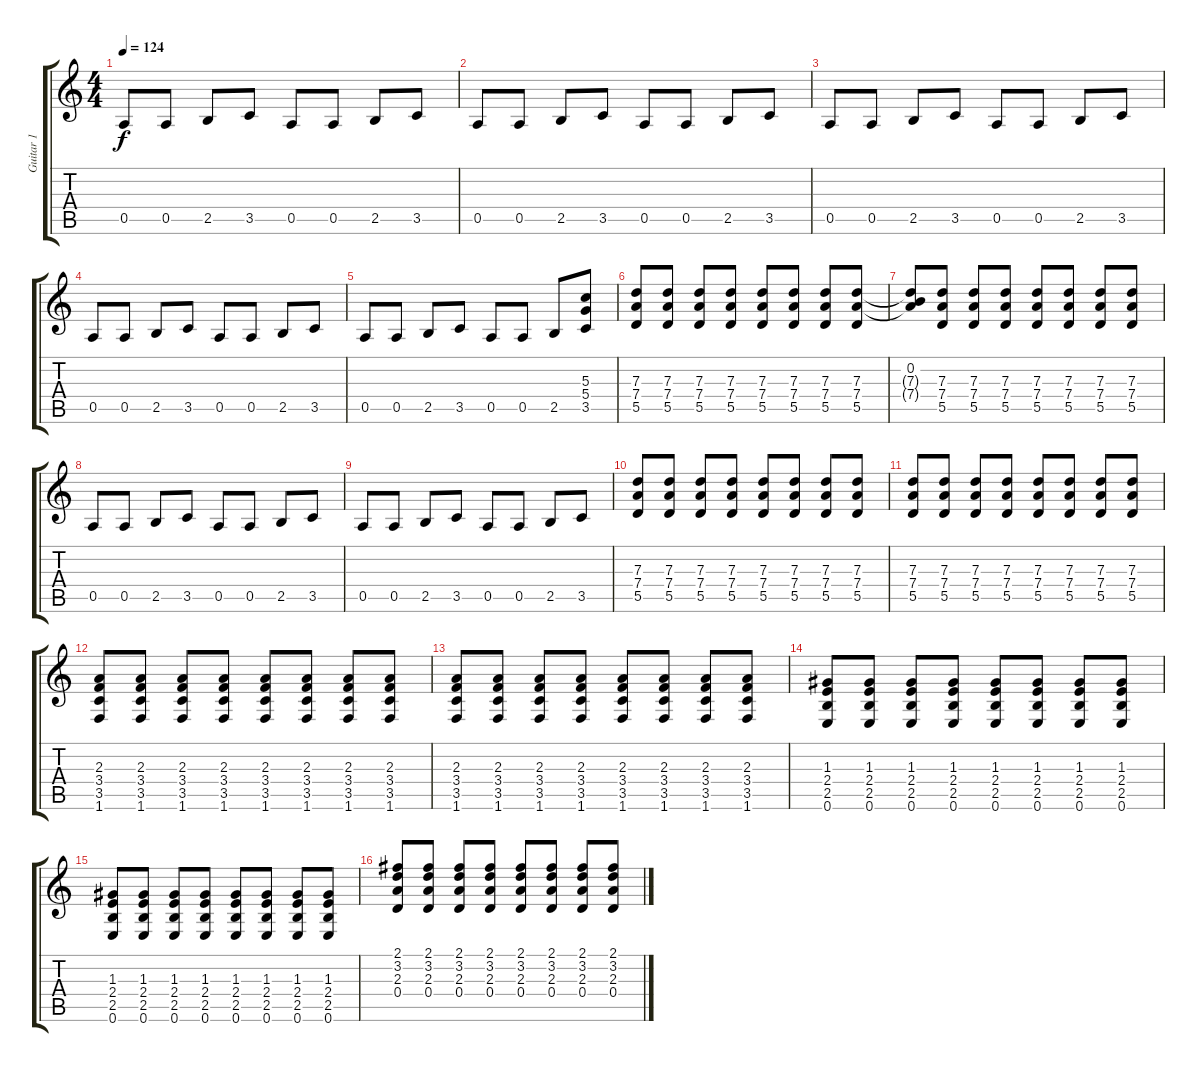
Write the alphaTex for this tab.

\track ("Guitar 1" "Guitar 1") {instrument distortionguitar}
\staff {score tabs}
\tuning (E4 B3 G3 D3 A2 E2) {hide}
\ts (4 4)
\tempo 124
\clef g2
\ks c
0.5.8{dy f} 0.5.8 2.5.8 3.5.8 0.5.8 0.5.8 2.5.8 3.5.8 |
0.5.8 0.5.8 2.5.8 3.5.8 0.5.8 0.5.8 2.5.8 3.5.8 |
0.5.8 0.5.8 2.5.8 3.5.8 0.5.8 0.5.8 2.5.8 3.5.8 |
0.5.8 0.5.8 2.5.8 3.5.8 0.5.8 0.5.8 2.5.8 3.5.8 |
0.5.8 0.5.8 2.5.8 3.5.8 0.5.8 0.5.8 2.5.8 (5.3 5.4 3.5).8 |
(7.3 7.4 5.5).8 (7.3 7.4 5.5).8 (7.3 7.4 5.5).8 (7.3 7.4 5.5).8 (7.3 7.4 5.5).8 (7.3 7.4 5.5).8 (7.3 7.4 5.5).8 (7.3 7.4 5.5).8 |
(0.2 7.3{t} 7.4{t}).8 (7.3 7.4 5.5).8 (7.3 7.4 5.5).8 (7.3 7.4 5.5).8 (7.3 7.4 5.5).8 (7.3 7.4 5.5).8 (7.3 7.4 5.5).8 (7.3 7.4 5.5).8 |
0.5.8 0.5.8 2.5.8 3.5.8 0.5.8 0.5.8 2.5.8 3.5.8 |
0.5.8 0.5.8 2.5.8 3.5.8 0.5.8 0.5.8 2.5.8 3.5.8 |
(7.3 7.4 5.5).8 (7.3 7.4 5.5).8 (7.3 7.4 5.5).8 (7.3 7.4 5.5).8 (7.3 7.4 5.5).8 (7.3 7.4 5.5).8 (7.3 7.4 5.5).8 (7.3 7.4 5.5).8 |
(7.3 7.4 5.5).8 (7.3 7.4 5.5).8 (7.3 7.4 5.5).8 (7.3 7.4 5.5).8 (7.3 7.4 5.5).8 (7.3 7.4 5.5).8 (7.3 7.4 5.5).8 (7.3 7.4 5.5).8 |
(2.3 3.4 3.5 1.6).8 (2.3 3.4 3.5 1.6).8 (2.3 3.4 3.5 1.6).8 (2.3 3.4 3.5 1.6).8 (2.3 3.4 3.5 1.6).8 (2.3 3.4 3.5 1.6).8 (2.3 3.4 3.5 1.6).8 (2.3 3.4 3.5 1.6).8 |
(2.3 3.4 3.5 1.6).8 (2.3 3.4 3.5 1.6).8 (2.3 3.4 3.5 1.6).8 (2.3 3.4 3.5 1.6).8 (2.3 3.4 3.5 1.6).8 (2.3 3.4 3.5 1.6).8 (2.3 3.4 3.5 1.6).8 (2.3 3.4 3.5 1.6).8 |
(1.3 2.4 2.5 0.6).8 (1.3 2.4 2.5 0.6).8 (1.3 2.4 2.5 0.6).8 (1.3 2.4 2.5 0.6).8 (1.3 2.4 2.5 0.6).8 (1.3 2.4 2.5 0.6).8 (1.3 2.4 2.5 0.6).8 (1.3 2.4 2.5 0.6).8 |
(1.3 2.4 2.5 0.6).8 (1.3 2.4 2.5 0.6).8 (1.3 2.4 2.5 0.6).8 (1.3 2.4 2.5 0.6).8 (1.3 2.4 2.5 0.6).8 (1.3 2.4 2.5 0.6).8 (1.3 2.4 2.5 0.6).8 (1.3 2.4 2.5 0.6).8 |
(2.1 3.2 2.3 0.4).8 (2.1 3.2 2.3 0.4).8 (2.1 3.2 2.3 0.4).8 (2.1 3.2 2.3 0.4).8 (2.1 3.2 2.3 0.4).8 (2.1 3.2 2.3 0.4).8 (2.1 3.2 2.3 0.4).8 (2.1 3.2 2.3 0.4).8
